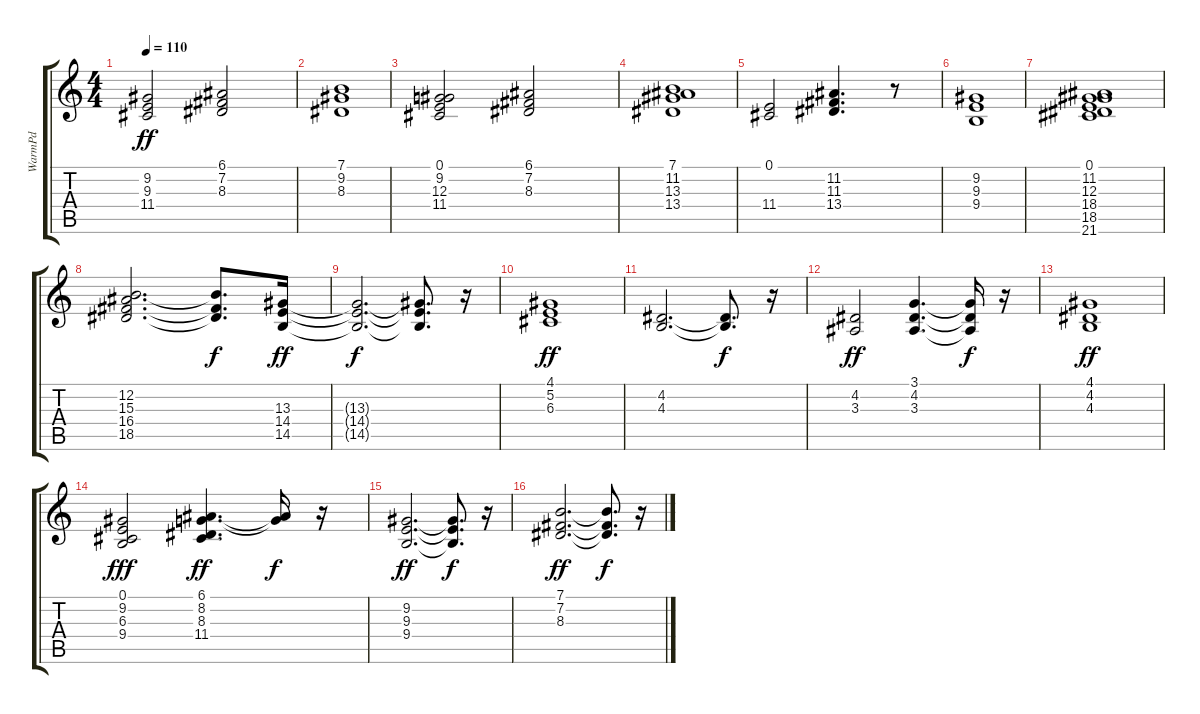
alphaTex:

\track ("WarmPd" "WarmPd") {instrument pad2warm}
\staff {score tabs}
\tuning (E4 B3 G3 D3 A2 E2) {hide}
\ts (4 4)
\tempo 110
\clef g2
\ks c
(9.2 9.3 11.4).2{dy ff} (6.1 7.2 8.3).2 |
(7.1 9.2 8.3).1 |
(0.1 9.2 12.3 11.4).2 (6.1 7.2 8.3).2 |
(7.1 11.2 13.3 13.4).1 |
(0.1 11.4).2 (11.2 11.3 13.4).4{d} r.8 |
(9.2 9.3 9.4).1 |
(0.1 11.2 12.3 18.4 18.5 21.6).1 |
(12.2 15.3 16.4 18.5).2{d} (12.2{t} 16.4{t} 18.5{t}).8{d dy f} (13.3 14.4 14.5).16{dy ff} |
(13.3{t} 14.4{t} 14.5{t}).2{d dy f} (13.3{t} 14.4{t} 14.5{t}).8{d} r.16 |
(4.1 5.2 6.3).1{dy ff} |
(4.2 4.3).2{d} (4.2{t} 4.3{t}).8{d dy f} r.16 |
(4.2 3.3).2{dy ff} (3.1 4.2 3.3).4{d} (3.1{t} 4.2{t} 3.3{t}).16{dy f} r.16 |
(4.1 4.2 4.3).1{dy ff} |
(0.1 9.2 6.3 9.4).2{dy fff} (6.1 8.2 8.3 11.4).4{d dy ff} (6.1{t} 8.2{t}).16{dy f} r.16 |
(9.2 9.3 9.4).2{d dy ff} (9.2{t} 9.3{t} 9.4{t}).8{d dy f} r.16 |
(7.1 7.2 8.3).2{d dy ff} (7.1{t} 7.2{t} 8.3{t}).8{d dy f} r.16
